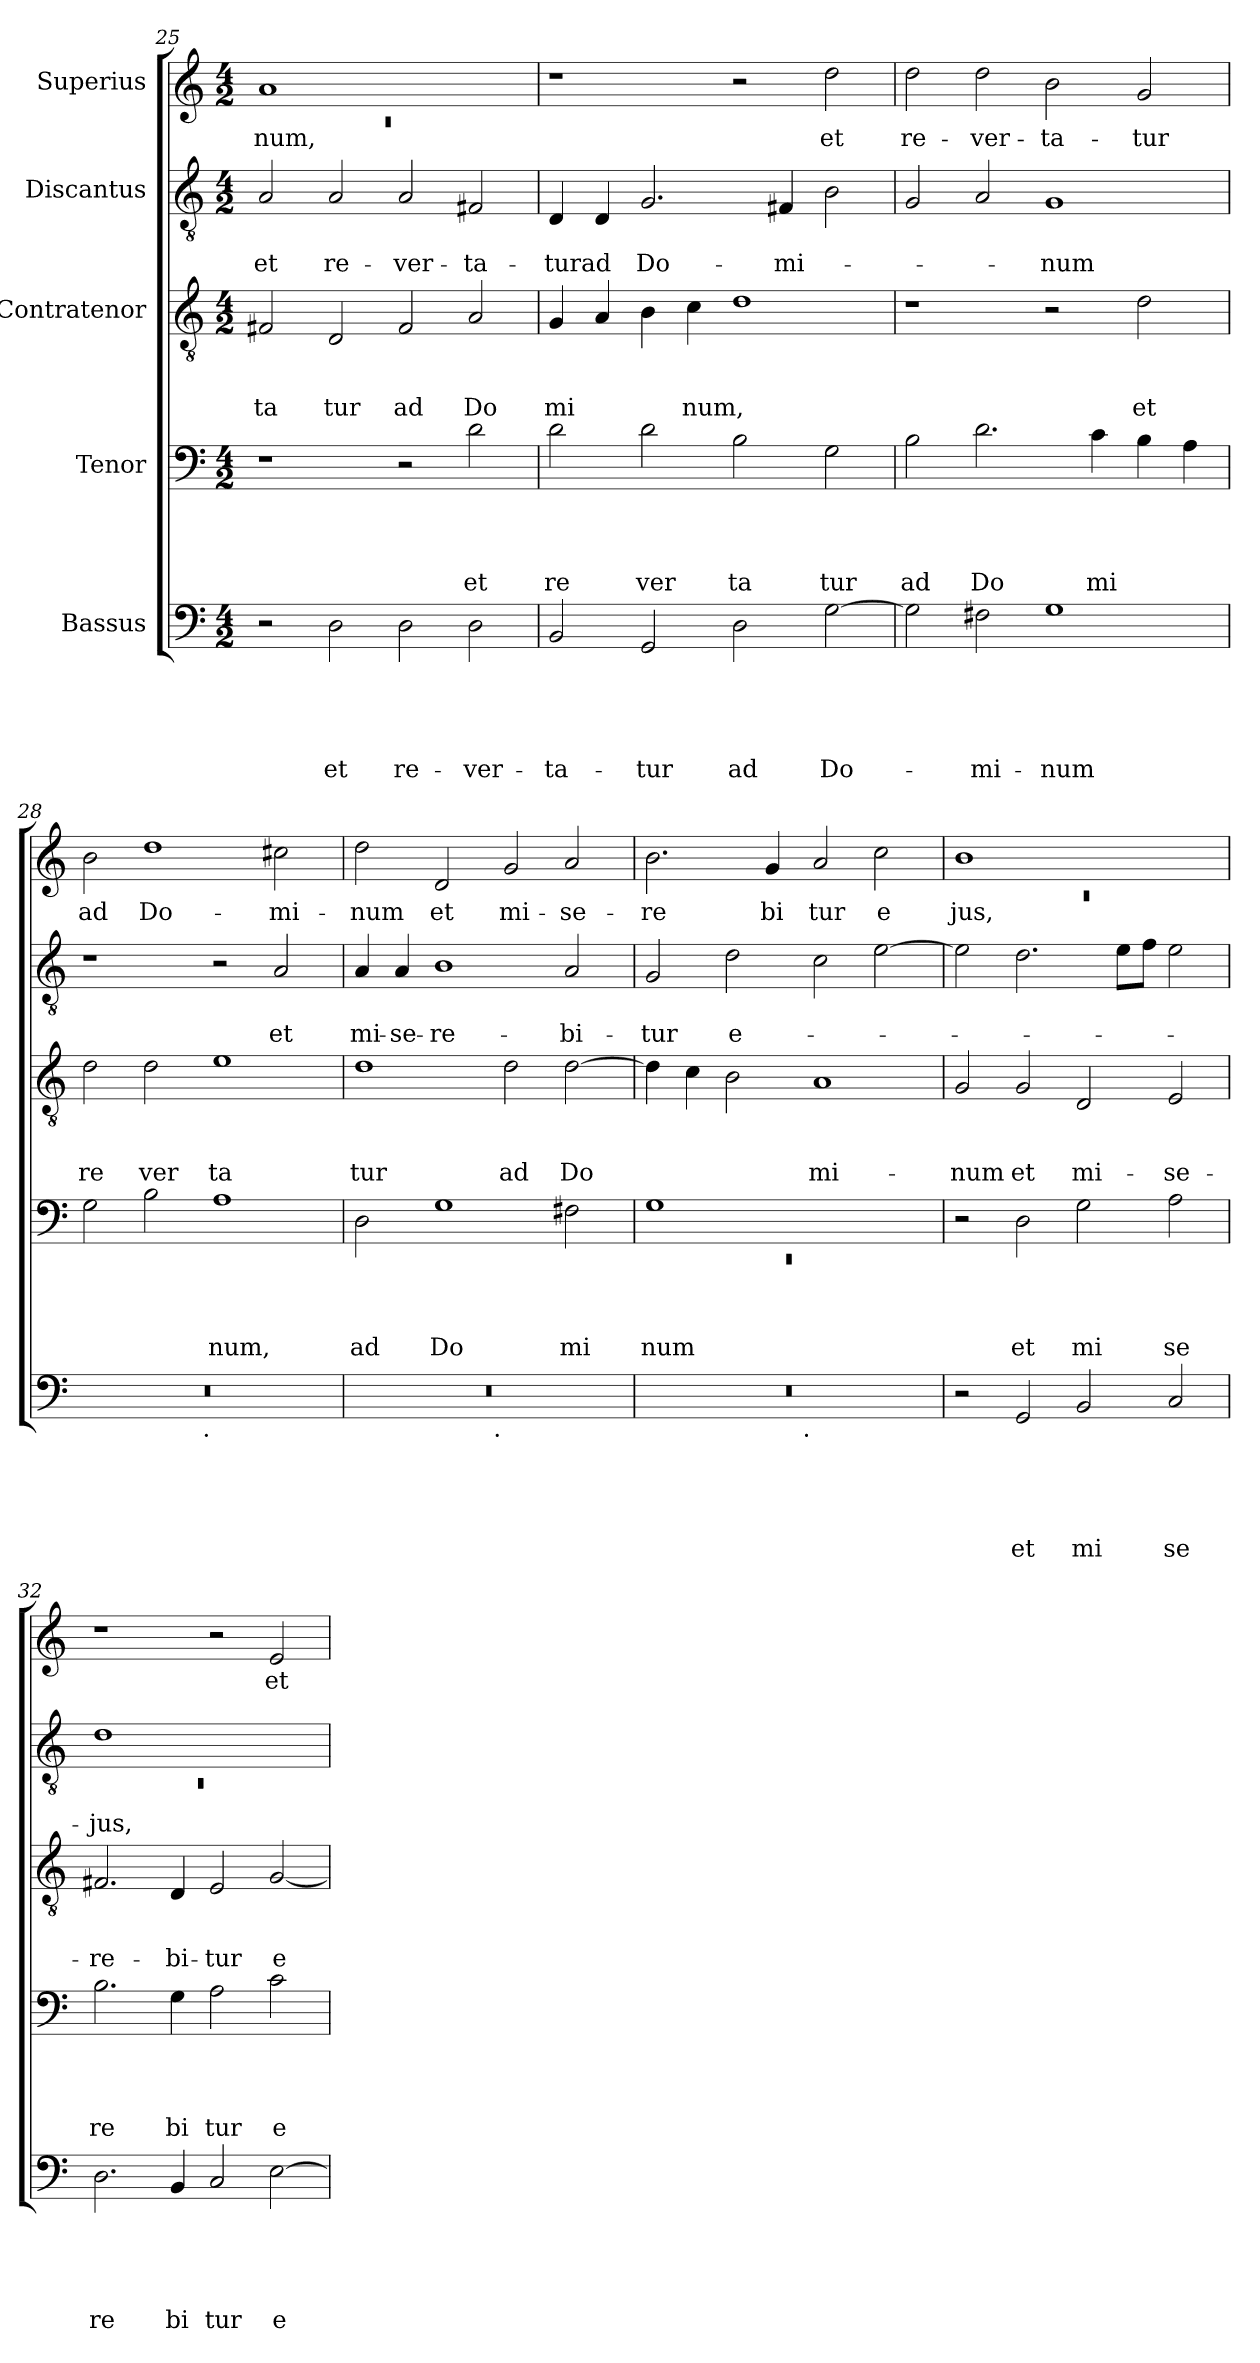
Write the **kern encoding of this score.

**kern	**text	**text	**text	**text	**text	**kern	**text	**text	**text	**text	**kern	**text	**text	**text	**kern	**text	**text	**kern	**text
*part5	*part5	*part5	*part5	*part5	*part5	*part4	*part4	*part4	*part4	*part4	*part3	*part3	*part3	*part3	*part2	*part2	*part2	*part1	*part1
*staff5	*staff5	*staff5	*staff5	*staff5	*staff5	*staff4	*staff4	*staff4	*staff4	*staff4	*staff3	*staff3	*staff3	*staff3	*staff2	*staff2	*staff2	*staff1	*staff1
*I"Bassus	*	*	*	*	*	*I"Tenor	*	*	*	*	*I"Contratenor	*	*	*	*I"Discantus	*	*	*I"Superius	*
*clefF4	*	*	*	*	*	*clefF4	*	*	*	*	*clefGv2	*	*	*	*clefGv2	*	*	*clefG2	*
*k[]	*	*	*	*	*	*k[]	*	*	*	*	*k[]	*	*	*	*k[]	*	*	*k[]	*
*C:	*	*	*	*	*	*C:	*	*	*	*	*C:	*	*	*	*C:	*	*	*C:	*
*M4/2	*	*	*	*	*	*M4/2	*	*	*	*	*M4/2	*	*	*	*M4/2	*	*	*M4/2	*
=25	=25	=25	=25	=25	=25	=25	=25	=25	=25	=25	=25	=25	=25	=25	=25	=25	=25	=25	=25
*	*	*	*	*	*	*	*	*	*	*	*	*	*	*	*	*	*	*^	*
!	!	!	!	!	!	!	!	!	!	!	!	!	!	!LO:LY:b	!	!	!LO:LY:b	!	!LO:N:vis=1	!LO:LY:b
2r	.	.	.	.	.	1r	.	.	.	.	2F#X/	.	.	ta	2A/	.	et	1a	0rc	-num,
!	!	!	!	!	!LO:LY:b	!	!	!	!	!	!	!	!	!LO:LY:b	!	!	!LO:LY:b	!	!	!
2D\	.	.	.	.	et	.	.	.	.	.	2D/	.	.	tur	2A/	.	re-	.	.	.
!	!	!	!	!	!LO:LY:b	!	!	!	!	!	!	!	!	!LO:LY:b	!	!	!LO:LY:b	!	!	!
2D\	.	.	.	.	re-	2r	.	.	.	.	2F#/	.	.	ad	2A/	.	-ver-	1ryy	.	.
!	!	!	!	!	!LO:LY:b	!	!	!	!	!LO:LY:b	!	!	!	!LO:LY:b	!	!	!LO:LY:b	!	!	!
2D\	.	.	.	.	-ver-	2d\	.	.	.	et	2A/	.	.	Do	2F#X/	.	-ta-	.	.	.
*	*	*	*	*	*	*	*	*	*	*	*	*	*	*	*	*	*	*v	*v	*
=26	=26	=26	=26	=26	=26	=26	=26	=26	=26	=26	=26	=26	=26	=26	=26	=26	=26	=26	=26
!	!	!	!	!	!LO:LY:b	!	!	!	!	!LO:LY:b	!	!	!	!LO:LY:b	!	!	!LO:LY:b	!	!
2BB/	.	.	.	.	-ta-	2d\	.	.	.	re	4G/	.	.	mi	4D/	.	-turad	1r	.
.	.	.	.	.	.	.	.	.	.	.	4A/	.	.	.	4D/	.	.	.	.
!	!	!	!	!	!LO:LY:b	!	!	!	!	!LO:LY:b	!	!	!	!	!	!	!LO:LY:b	!	!
2GG/	.	.	.	.	-tur	2d\	.	.	.	ver	4B\	.	.	.	2.G/	.	Do-	.	.
!	!	!	!	!	!	!	!	!	!	!	!	!	!	!LO:LY:b	!	!	!	!	!
.	.	.	.	.	.	.	.	.	.	.	4c\	.	.	num,	.	.	.	.	.
!	!	!	!	!	!LO:LY:b	!	!	!	!	!LO:LY:b	!	!	!	!	!	!	!	!	!
2D\	.	.	.	.	ad	2B\	.	.	.	ta	1d	.	.	.	.	.	.	2r	.
!	!	!	!	!	!	!	!	!	!	!	!	!	!	!	!	!	!LO:LY:b	!	!
.	.	.	.	.	.	.	.	.	.	.	.	.	.	.	4F#X/	.	-mi-	.	.
!	!	!	!	!	!LO:LY:b	!	!	!	!	!LO:LY:b	!	!	!	!	!	!	!	!	!LO:LY:b
[>2G\	.	.	.	.	Do-	2G\	.	.	.	tur	.	.	.	.	2B\	.	.	2dd\	et
=27	=27	=27	=27	=27	=27	=27	=27	=27	=27	=27	=27	=27	=27	=27	=27	=27	=27	=27	=27
!	!	!	!	!	!	!	!	!	!	!LO:LY:b	!	!	!	!	!	!	!	!	!LO:LY:b
2G\]	.	.	.	.	.	2B\	.	.	.	ad	1r	.	.	.	2G/	.	.	2dd\	re-
!	!	!	!	!	!LO:LY:b	!	!	!	!	!LO:LY:b	!	!	!	!	!	!	!	!	!LO:LY:b
2F#X\	.	.	.	.	-mi-	2.d\	.	.	.	Do	.	.	.	.	2A/	.	.	2dd\	-ver-
!	!	!	!	!	!LO:LY:b	!	!	!	!	!	!	!	!	!	!	!	!LO:LY:b	!	!LO:LY:b
1G	.	.	.	.	-num	.	.	.	.	.	2r	.	.	.	1G	.	-num	2b\	-ta-
!	!	!	!	!	!	!	!	!	!	!LO:LY:b	!	!	!	!	!	!	!	!	!
.	.	.	.	.	.	4c\	.	.	.	mi	.	.	.	.	.	.	.	.	.
!	!	!	!	!	!	!	!	!	!	!	!	!	!	!LO:LY:b	!	!	!	!	!LO:LY:b
.	.	.	.	.	.	4B\	.	.	.	.	2d\	.	.	et	.	.	.	2g/	-tur
.	.	.	.	.	.	4A\	.	.	.	.	.	.	.	.	.	.	.	.	.
=28	=28	=28	=28	=28	=28	=28	=28	=28	=28	=28	=28	=28	=28	=28	=28	=28	=28	=28	=28
!	!	!	!	!	!	!	!	!	!	!	!	!	!	!LO:LY:b	!	!	!	!	!LO:LY:b
*^	*	*	*	*	*	*	*	*	*	*	*	*	*	*	*	*	*	*	*
0r	2ryy	.	.	.	.	.	2G\	.	.	.	.	2d\	.	.	re	1r	.	.	2b\	ad
!	!	!	!	!	!	!	!	!	!	!	!	!	!	!	!LO:LY:b	!	!	!	!	!LO:LY:b
.	4...ryy	.	.	.	.	.	2B\	.	.	.	.	2d\	.	.	ver	.	.	.	1dd	Do-
!	!LO:TX:b:t=.	!	!	!	!	!	!	!	!	!	!	!	!	!	!	!	!	!	!	!
.	1ryy	.	.	.	.	.	.	.	.	.	.	.	.	.	.	.	.	.	.	.
!	!	!	!	!	!	!	!	!	!	!	!LO:LY:b	!	!	!	!LO:LY:b	!	!	!	!	!
.	.	.	.	.	.	.	1A	.	.	.	num,	1e	.	.	ta	2r	.	.	.	.
!	!	!	!	!	!	!	!	!	!	!	!	!	!	!	!	!	!	!LO:LY:b	!	!LO:LY:b
.	.	.	.	.	.	.	.	.	.	.	.	.	.	.	.	2A/	.	et	2cc#X\	-mi-
.	32ryy	.	.	.	.	.	.	.	.	.	.	.	.	.	.	.	.	.	.	.
=29	=29	=29	=29	=29	=29	=29	=29	=29	=29	=29	=29	=29	=29	=29	=29	=29	=29	=29	=29	=29
!	!	!	!	!	!	!	!	!	!	!	!LO:LY:b	!	!	!	!LO:LY:b	!	!	!LO:LY:b	!	!LO:LY:b
0r	2ryy	.	.	.	.	.	2D\	.	.	.	ad	1d	.	.	tur	4A/	.	mi-	2dd\	-num
!	!	!	!	!	!	!	!	!	!	!	!	!	!	!	!	!	!	!LO:LY:b	!	!
.	.	.	.	.	.	.	.	.	.	.	.	.	.	.	.	4A/	.	-se-	.	.
!	!	!	!	!	!	!	!	!	!	!	!LO:LY:b	!	!	!	!	!	!	!LO:LY:b	!	!LO:LY:b
.	4...ryy	.	.	.	.	.	1G	.	.	.	Do	.	.	.	.	1B	.	-re-	2d/	et
!	!LO:TX:b:t=.	!	!	!	!	!	!	!	!	!	!	!	!	!	!	!	!	!	!	!
.	1ryy	.	.	.	.	.	.	.	.	.	.	.	.	.	.	.	.	.	.	.
!	!	!	!	!	!	!	!	!	!	!	!	!	!	!	!LO:LY:b	!	!	!	!	!LO:LY:b
.	.	.	.	.	.	.	.	.	.	.	.	2d\	.	.	ad	.	.	.	2g/	mi-
!	!	!	!	!	!	!	!	!	!	!	!LO:LY:b	!	!	!	!LO:LY:b	!	!	!LO:LY:b	!	!LO:LY:b
.	.	.	.	.	.	.	2F#X\	.	.	.	mi	[<2d\	.	.	Do	2A/	.	-bi-	2a/	-se-
.	32ryy	.	.	.	.	.	.	.	.	.	.	.	.	.	.	.	.	.	.	.
!!LO:LB:g=z
=30	=30	=30	=30	=30	=30	=30	=30	=30	=30	=30	=30	=30	=30	=30	=30	=30	=30	=30	=30	=30
*	*	*	*	*	*	*	*^	*	*	*	*	*	*	*	*	*	*	*	*	*
!	!	!	!	!	!	!	!	!LO:N:vis=1	!	!	!	!LO:LY:b	!	!	!	!	!	!	!LO:LY:b	!	!LO:LY:b
0r	2ryy	.	.	.	.	.	1G	0rEE	.	.	.	num	4d\]	.	.	.	2G/	.	-tur	2.b\	-re
.	.	.	.	.	.	.	.	.	.	.	.	.	4c\	.	.	.	.	.	.	.	.
!	!	!	!	!	!	!	!	!	!	!	!	!	!	!	!	!	!	!	!LO:LY:b	!	!
.	4...ryy	.	.	.	.	.	.	.	.	.	.	.	2B\	.	.	.	2d\	.	e-	.	.
!	!	!	!	!	!	!	!	!	!	!	!	!	!	!	!	!	!	!	!	!	!LO:LY:b
.	.	.	.	.	.	.	.	.	.	.	.	.	.	.	.	.	.	.	.	4g/	bi
!	!LO:TX:b:t=.	!	!	!	!	!	!	!	!	!	!	!	!	!	!	!	!	!	!	!	!
.	1ryy	.	.	.	.	.	.	.	.	.	.	.	.	.	.	.	.	.	.	.	.
!	!	!	!	!	!	!	!	!	!	!	!	!	!	!	!	!LO:LY:b	!	!	!	!	!LO:LY:b
.	.	.	.	.	.	.	1ryy	.	.	.	.	.	1A	.	.	mi-	2c\	.	.	2a/	tur
!	!	!	!	!	!	!	!	!	!	!	!	!	!	!	!	!	!	!	!	!	!LO:LY:b
.	.	.	.	.	.	.	.	.	.	.	.	.	.	.	.	.	[>2e\	.	.	2cc\	e
.	32ryy	.	.	.	.	.	.	.	.	.	.	.	.	.	.	.	.	.	.	.	.
=31	=31	=31	=31	=31	=31	=31	=31	=31	=31	=31	=31	=31	=31	=31	=31	=31	=31	=31	=31	=31	=31
*	*	*	*	*	*	*	*	*	*	*	*	*	*	*	*	*	*	*	*	*^	*
!	!	!	!	!	!	!	!	!	!	!	!	!	!	!	!	!LO:LY:b	!	!	!	!	!LO:N:vis=1	!LO:LY:b
*v	*v	*	*	*	*	*	*	*	*	*	*	*	*	*	*	*	*	*	*	*	*	*
*	*	*	*	*	*	*v	*v	*	*	*	*	*	*	*	*	*	*	*	*	*	*
2r	.	.	.	.	.	2r	.	.	.	.	2G/	.	.	-num	2e\]	.	.	1b	0rc	jus,
!	!	!	!	!	!LO:LY:b	!	!	!	!	!LO:LY:b	!	!	!	!LO:LY:b	!	!	!	!	!	!
2GG/	.	.	.	.	et	2D\	.	.	.	et	2G/	.	.	et	2.d\	.	.	.	.	.
!	!	!	!	!	!LO:LY:b	!	!	!	!	!LO:LY:b	!	!	!	!LO:LY:b	!	!	!	!	!	!
2BB/	.	.	.	.	mi	2G\	.	.	.	mi	2D/	.	.	mi-	.	.	.	1ryy	.	.
.	.	.	.	.	.	.	.	.	.	.	.	.	.	.	8e\L	.	.	.	.	.
.	.	.	.	.	.	.	.	.	.	.	.	.	.	.	8f\J	.	.	.	.	.
!	!	!	!	!	!LO:LY:b	!	!	!	!	!LO:LY:b	!	!	!	!LO:LY:b	!	!	!	!	!	!
2C/	.	.	.	.	se	2A\	.	.	.	se	2E/	.	.	-se-	2e\	.	.	.	.	.
*	*	*	*	*	*	*	*	*	*	*	*	*	*	*	*	*	*	*v	*v	*
=32	=32	=32	=32	=32	=32	=32	=32	=32	=32	=32	=32	=32	=32	=32	=32	=32	=32	=32	=32
*	*	*	*	*	*	*	*	*	*	*	*	*	*	*	*^	*	*	*	*
!	!	!	!	!	!LO:LY:b	!	!	!	!	!LO:LY:b	!	!	!	!LO:LY:b	!	!LO:N:vis=1	!	!LO:LY:b	!	!
2.D\	.	.	.	.	re	2.B\	.	.	.	re	2.F#X/	.	.	-re-	1d	0rC	.	-jus,	1r	.
!	!	!	!	!	!LO:LY:b	!	!	!	!	!LO:LY:b	!	!	!	!LO:LY:b	!	!	!	!	!	!
4BB/	.	.	.	.	bi	4G\	.	.	.	bi	4D/	.	.	-bi-	.	.	.	.	.	.
!	!	!	!	!	!LO:LY:b	!	!	!	!	!LO:LY:b	!	!	!	!LO:LY:b	!	!	!	!	!	!
2C/	.	.	.	.	tur	2A\	.	.	.	tur	2E/	.	.	-tur	1ryy	.	.	.	2r	.
!	!	!	!	!	!LO:LY:b	!	!	!	!	!LO:LY:b	!	!	!	!LO:LY:b	!	!	!	!	!	!LO:LY:b
[>2E\	.	.	.	.	e	2c\	.	.	.	e	[<2G/	.	.	e-	.	.	.	.	2e/	et
*	*	*	*	*	*	*	*	*	*	*	*	*	*	*	*v	*v	*	*	*	*
=	=	=	=	=	=	=	=	=	=	=	=	=	=	=	=	=	=	=	=
*-	*-	*-	*-	*-	*-	*-	*-	*-	*-	*-	*-	*-	*-	*-	*-	*-	*-	*-	*-
